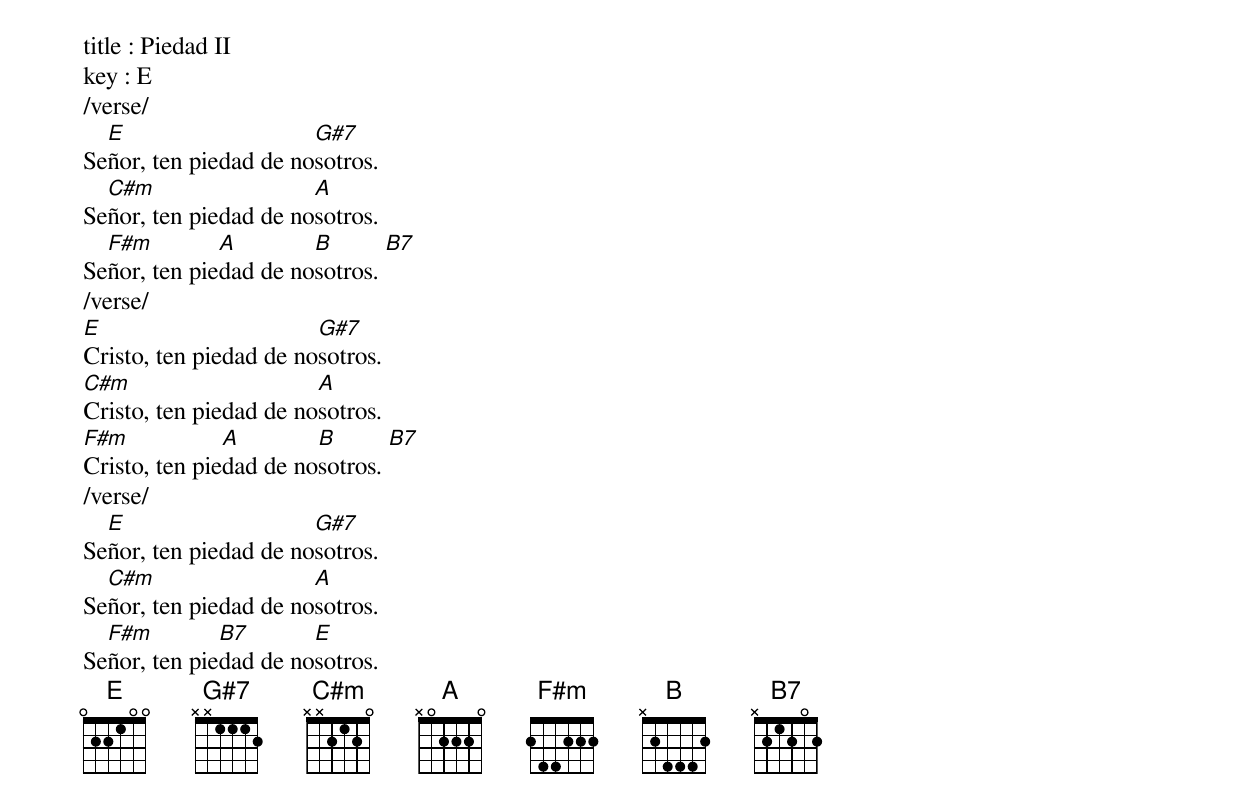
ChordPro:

title : Piedad II
key : E
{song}
/verse/
Se[E]ñor, ten piedad de no[G#7]sotros.
Se[C#m]ñor, ten piedad de no[A]sotros.
Se[F#m]ñor, ten pie[A]dad de no[B]sotros. [B7]
/verse/
[E]Cristo, ten piedad de no[G#7]sotros.
[C#m]Cristo, ten piedad de no[A]sotros.
[F#m]Cristo, ten pie[A]dad de no[B]sotros. [B7]
/verse/
Se[E]ñor, ten piedad de no[G#7]sotros.
Se[C#m]ñor, ten piedad de no[A]sotros.
Se[F#m]ñor, ten pie[B7]dad de no[E]sotros.
